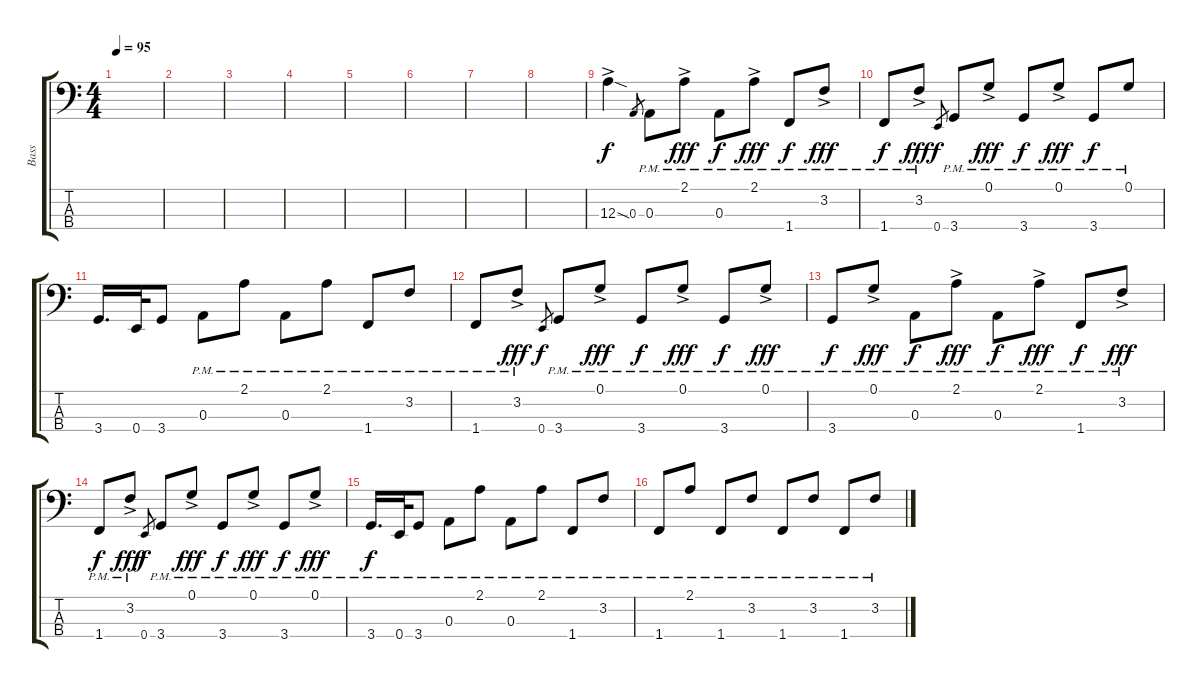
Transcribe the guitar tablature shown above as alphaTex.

\track ("Bass" "Bass") {instrument electricbassfinger}
\staff {score tabs}
\tuning (G2 D2 A1 E1) {hide}
\ts (4 4)
\tempo 95
\clef f4
\ks c
|
|
|
|
|
|
|
|
12.3{sod ac}.4 0.3.8{gr dy f} 0.3{pm}.8 2.1{ac pm}.8{dy fff} 0.3{pm}.8{dy f} 2.1{ac pm}.8{dy fff} 1.4{pm}.8{dy f} 3.2{ac pm}.8{dy fff} |
1.4{pm}.8{dy f} 3.2{ac pm}.8{dy fff} 0.4.8{gr dy f} 3.4{pm}.8 0.1{ac pm}.8{dy fff} 3.4{pm}.8{dy f} 0.1{ac pm}.8{dy fff} 3.4{pm}.8{dy f} 0.1{pm}.8 |
3.4.16{d} 0.4.32 3.4.8 0.3{pm}.8 2.1{pm}.8 0.3{pm}.8 2.1{pm}.8 1.4{pm}.8 3.2{pm}.8 |
1.4{pm}.8 3.2{ac pm}.8{dy fff} 0.4.8{gr dy f} 3.4{pm}.8 0.1{ac pm}.8{dy fff} 3.4{pm}.8{dy f} 0.1{ac pm}.8{dy fff} 3.4{pm}.8{dy f} 0.1{ac pm}.8{dy fff} |
3.4{pm}.8{dy f} 0.1{ac pm}.8{dy fff} 0.3{pm}.8{dy f} 2.1{ac pm}.8{dy fff} 0.3{pm}.8{dy f} 2.1{ac pm}.8{dy fff} 1.4{pm}.8{dy f} 3.2{ac pm}.8{dy fff} |
1.4{pm}.8{dy f} 3.2{ac pm}.8{dy fff} 0.4.8{gr dy f} 3.4{pm}.8 0.1{ac pm}.8{dy fff} 3.4{pm}.8{dy f} 0.1{ac pm}.8{dy fff} 3.4{pm}.8{dy f} 0.1{ac pm}.8{dy fff} |
3.4{pm}.16{d dy f} 0.4{pm}.32 3.4{pm}.8 0.3{pm}.8 2.1{pm}.8 0.3{pm}.8 2.1{pm}.8 1.4{pm}.8 3.2{pm}.8 |
1.4{pm}.8 2.1{pm}.8 1.4{pm}.8 3.2{pm}.8 1.4{pm}.8 3.2{pm}.8 1.4{pm}.8 3.2{pm}.8
